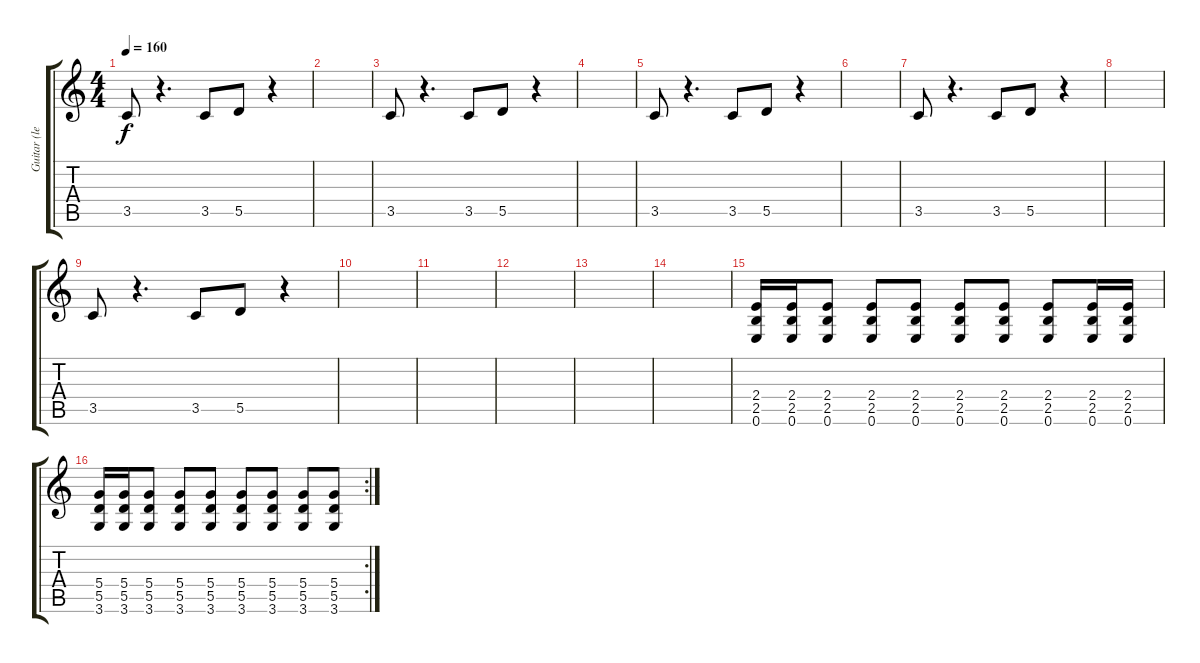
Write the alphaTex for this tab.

\track ("Guitar (lead)" "Guitar (le") {instrument electricguitarclean}
\staff {score tabs}
\tuning (E4 B3 G3 D3 A2 E2) {hide}
\ts (4 4)
\tempo 160
\clef g2
\ks c
3.5.8{dy f instrument electricguitarmuted} r.4{d} 3.5.8 5.5.8 r.4 |
|
3.5.8{instrument electricguitarmuted} r.4{d} 3.5.8 5.5.8 r.4 |
|
3.5.8{instrument electricguitarmuted} r.4{d} 3.5.8 5.5.8 r.4 |
|
3.5.8{instrument electricguitarmuted} r.4{d} 3.5.8 5.5.8 r.4 |
|
3.5.8{instrument electricguitarmuted} r.4{d} 3.5.8 5.5.8 r.4 |
|
|
|
|
|
(2.4 2.5 0.6).16{volume 6 instrument overdrivenguitar} (2.4 2.5 0.6).16 (2.4 2.5 0.6).8 (2.4 2.5 0.6).8{volume 7} (2.4 2.5 0.6).8 (2.4 2.5 0.6).8{volume 10} (2.4 2.5 0.6).8 (2.4 2.5 0.6).8{volume 12} (2.4 2.5 0.6).16 (2.4 2.5 0.6).16 |
\rc 2
(5.4 5.5 3.6).16{volume 13} (5.4 5.5 3.6).16 (5.4 5.5 3.6).8 (5.4 5.5 3.6).8{volume 14} (5.4 5.5 3.6).8 (5.4 5.5 3.6).8{volume 15} (5.4 5.5 3.6).8 (5.4 5.5 3.6).8{volume 16} (5.4 5.5 3.6).8
